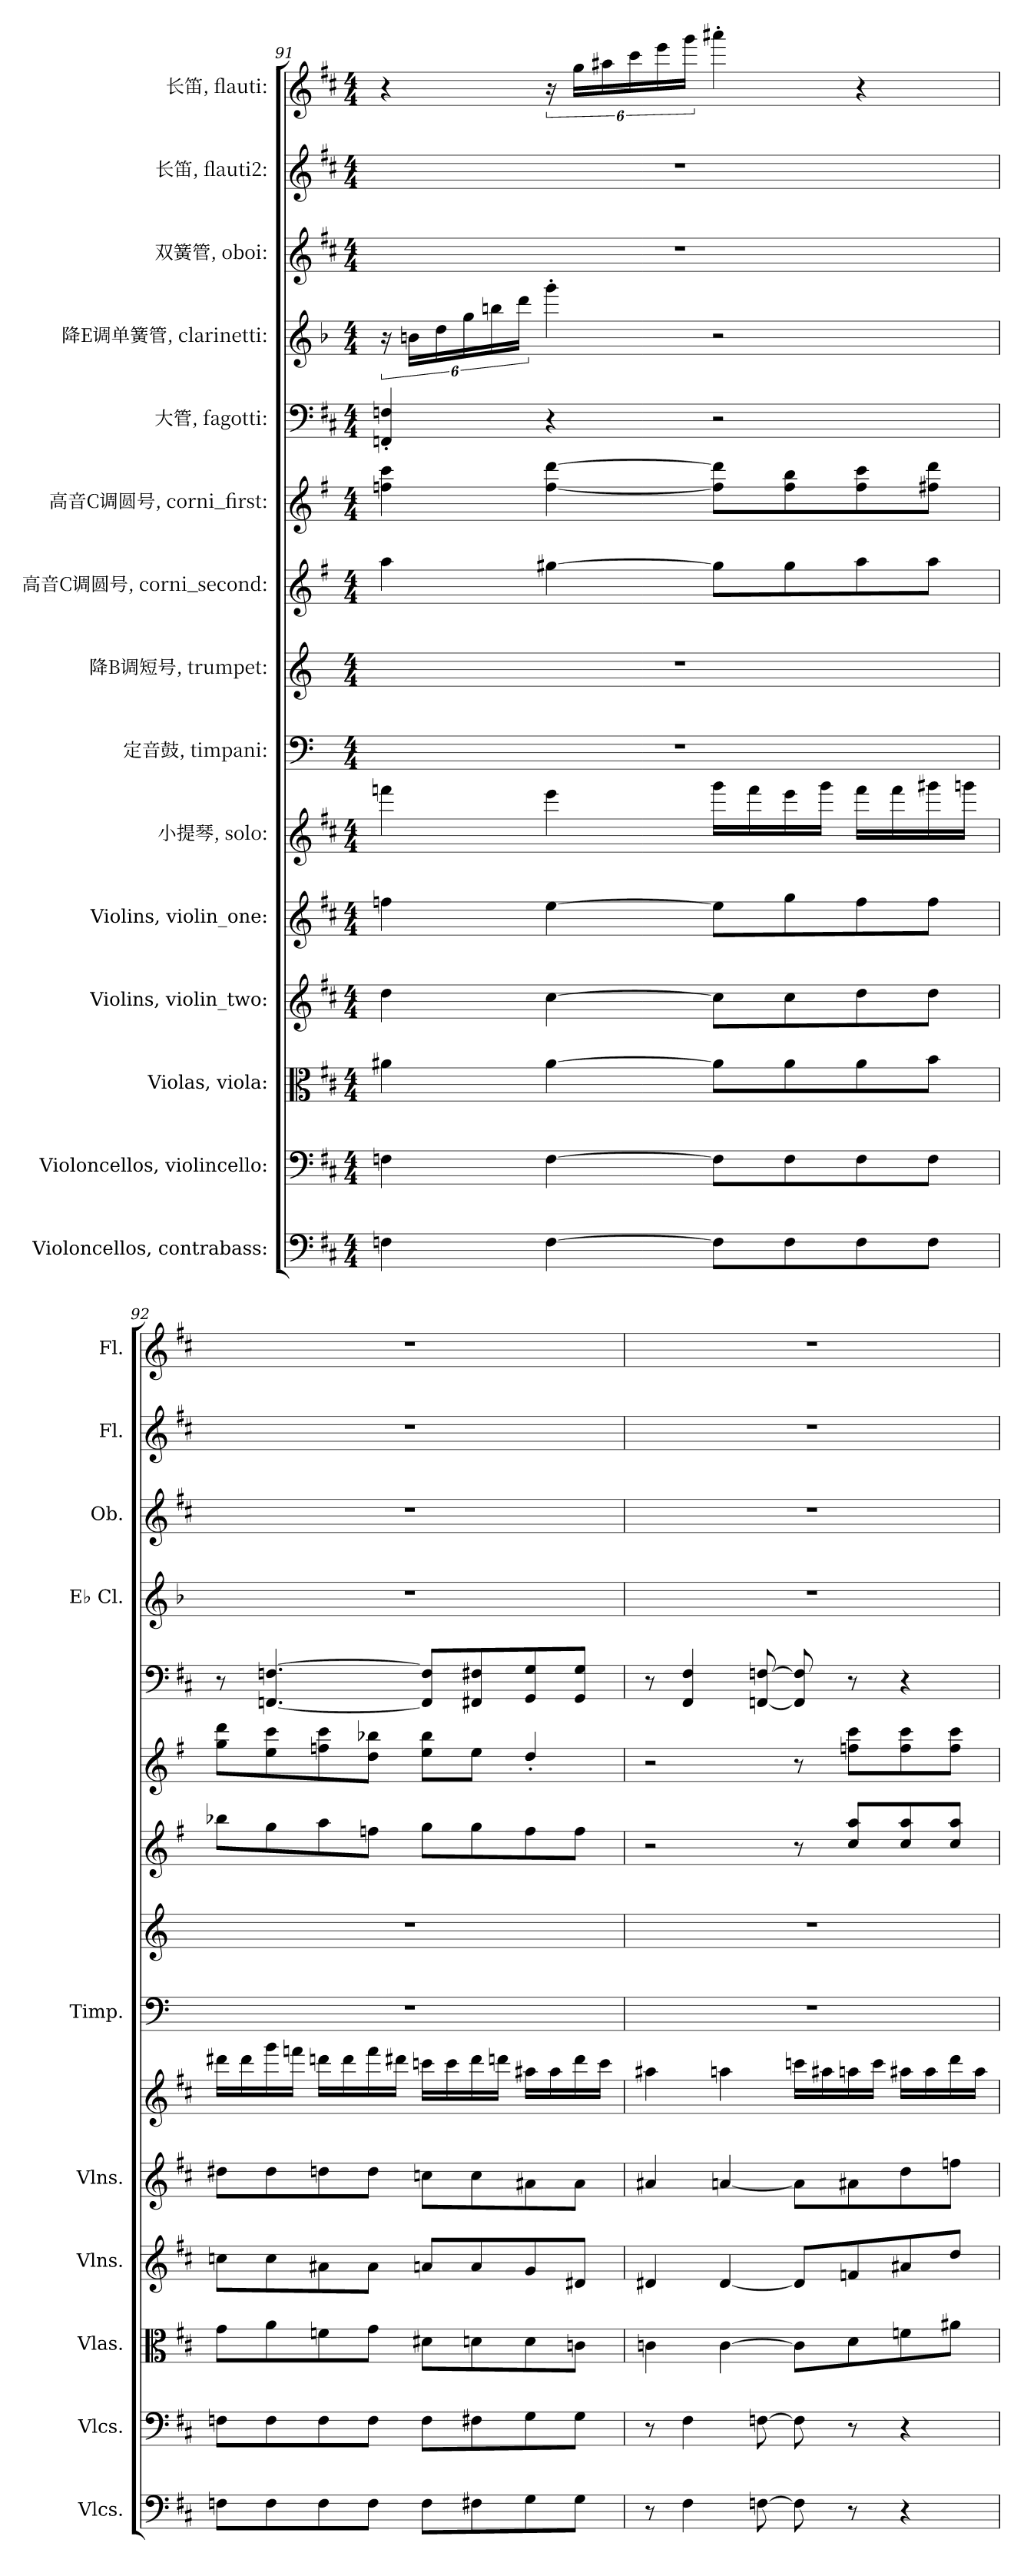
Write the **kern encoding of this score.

**kern	**kern	**kern	**kern	**kern	**kern	**kern	**kern	**kern	**kern	**kern	**kern	**kern	**kern	**kern
*part15	*part14	*part13	*part12	*part11	*part10	*part9	*part8	*part7	*part6	*part5	*part4	*part3	*part2	*part1
*staff15	*staff14	*staff13	*staff12	*staff11	*staff10	*staff9	*staff8	*staff7	*staff6	*staff5	*staff4	*staff3	*staff2	*staff1
*I"Violoncellos, contrabass:	*I"Violoncellos, violincello:	*I"Violas, viola:	*I"Violins, violin_two:	*I"Violins, violin_one:	*I"小提琴, solo:	*I"定音鼓, timpani:	*I"降B调短号, trumpet:	*I"高音C调圆号, corni_second:	*I"高音C调圆号, corni_first:	*I"大管, fagotti:	*I"降E调单簧管, clarinetti:	*I"双簧管, oboi:	*I"长笛, flauti2:	*I"长笛, flauti:
*I'Vlcs.	*I'Vlcs.	*I'Vlas.	*I'Vlns.	*I'Vlns.	*	*I'Timp.	*	*	*	*	*I'E♭ Cl.	*I'Ob.	*I'Fl.	*I'Fl.
!!LO:PB:g=z
*clefF4	*clefF4	*clefC3	*clefG2	*clefG2	*clefG2	*clefF4	*clefG2	*clefG2	*clefG2	*clefF4	*clefG2	*clefG2	*clefG2	*clefG2
*	*	*	*	*	*	*	*ITrd1c2	*ITrd4c7	*ITrd4c7	*	*ITrd-2c-3	*	*	*
*k[f#c#]	*k[f#c#]	*k[f#c#]	*k[f#c#]	*k[f#c#]	*k[f#c#]	*k[]	*k[b-e-]	*k[]	*k[]	*k[f#c#]	*k[b-e-a-d-]	*k[f#c#]	*k[f#c#]	*k[f#c#]
*M4/4	*M4/4	*M4/4	*M4/4	*M4/4	*M4/4	*M4/4	*M4/4	*M4/4	*M4/4	*M4/4	*M4/4	*M4/4	*M4/4	*M4/4
=91	=91	=91	=91	=91	=91	=91	=91	=91	=91	=91	=91	=91	=91	=91
4Fn\	4Fn\	4a#X\	4dd\	4ffn\	4fffn\	1r	1r	4dd\	4b-X\ 4ff\	4FFn/' 4Fn/'	24r	1r	1r	4r
.	.	.	.	.	.	.	.	.	.	.	24ddn\LL	.	.	.
.	.	.	.	.	.	.	.	.	.	.	24ff\	.	.	.
*	*	*	*	*	*	*	*	*	*	*	*Xbrackettup	*	*	*
.	.	.	.	.	.	.	.	.	.	.	24bb-\	.	.	.
.	.	.	.	.	.	.	.	.	.	.	24dddn\	.	.	.
.	.	.	.	.	.	.	.	.	.	.	24fff\JJ	.	.	.
[4F\	[4F\	[4a#\	[4cc#\	[4ee\	4eee\	.	.	[4cc#X\	[4b-\ [4gg\	4r	4bbb-'\	.	.	24r
.	.	.	.	.	.	.	.	.	.	.	.	.	.	24gg\LL
.	.	.	.	.	.	.	.	.	.	.	.	.	.	24aa#X\
*	*	*	*	*	*	*	*	*	*	*	*	*	*	*Xbrackettup
.	.	.	.	.	.	.	.	.	.	.	.	.	.	24ccc#\
.	.	.	.	.	.	.	.	.	.	.	.	.	.	24eee\
.	.	.	.	.	.	.	.	.	.	.	.	.	.	24ggg\JJ
8F\L]	8F\L]	8a#\L]	8cc#\L]	8ee\L]	16ggg\LL	.	.	8cc#\L]	8b-\] 8gg\]L	2r	2r	.	.	4aaa#X'\
.	.	.	.	.	16fff\	.	.	.	.	.	.	.	.	.
8F\	8F\	8a#\	8cc#\	8gg\	16eee\	.	.	8cc#\	8b-\ 8ee\	.	.	.	.	.
.	.	.	.	.	16ggg\JJ	.	.	.	.	.	.	.	.	.
8F\	8F\	8a#\	8dd\	8ff\	16fff\LL	.	.	8dd\	8b-\ 8ff\	.	.	.	.	4r
.	.	.	.	.	16fff\	.	.	.	.	.	.	.	.	.
8F\J	8F\J	8b\J	8dd\J	8ff\J	16ggg#X\	.	.	8dd\J	8bn\ 8gg\J	.	.	.	.	.
.	.	.	.	.	16gggn\JJ	.	.	.	.	.	.	.	.	.
!!LO:PB:g=z
=92	=92	=92	=92	=92	=92	=92	=92	=92	=92	=92	=92	=92	=92	=92
8Fn\L	8Fn\L	8g\L	8ccn\L	8dd#X\L	16ddd#X\LL	1r	1r	8ee-X\L	8cc\ 8gg\L	8r	1r	1r	1r	1r
.	.	.	.	.	16ddd#\	.	.	.	.	.	.	.	.	.
8F\	8F\	8a\	8cc\	8dd#\	16ggg\	.	.	8cc\	8a\ 8ff\	[4.FFn/ [4.Fn/	.	.	.	.
.	.	.	.	.	16fffn\JJ	.	.	.	.	.	.	.	.	.
8F\	8F\	8fn\	8a#X\	8ddn\	16dddn\LL	.	.	8dd\	8b-X\ 8ff\	.	.	.	.	.
.	.	.	.	.	16ddd\	.	.	.	.	.	.	.	.	.
8F\J	8F\J	8g\J	8a#\J	8dd\J	16fff\	.	.	8b-X\J	8g\ 8ee-X\J	.	.	.	.	.
.	.	.	.	.	16ddd#X\JJ	.	.	.	.	.	.	.	.	.
8F\L	8F\L	8d#X\L	8an/L	8ccn\L	16cccn\LL	.	.	8cc\L	8a\ 8ee-\L	8FF/] 8F/]L	.	.	.	.
.	.	.	.	.	16ccc\	.	.	.	.	.	.	.	.	.
8F#X\	8F#X\	8dn\	8a/	8cc\	16ddd#\	.	.	8cc\	8a\J	8FF#X/ 8F#X/	.	.	.	.
.	.	.	.	.	16dddn\JJ	.	.	.	.	.	.	.	.	.
8G\	8G\	8d\	8g/	8a#X\	16aa#X\LL	.	.	8b-\	4g'/	8GG/ 8G/	.	.	.	.
.	.	.	.	.	16aa#\	.	.	.	.	.	.	.	.	.
8G\J	8G\J	8cn\J	8d#X/J	8a#\J	16ddd\	.	.	8b-\J	.	8GG/ 8G/J	.	.	.	.
.	.	.	.	.	16ccc\JJ	.	.	.	.	.	.	.	.	.
!!LO:PB:g=z
=93	=93	=93	=93	=93	=93	=93	=93	=93	=93	=93	=93	=93	=93	=93
8r	8r	4cn\	4d#X/	4a#X/	4aa#X\	1r	1r	2r	2r	8r	1r	1r	1r	1r
4F#\	4F#\	.	.	.	.	.	.	.	.	4FF#/ 4F#/	.	.	.	.
.	.	[4c\	[4d#/	[4an/	4aan\	.	.	.	.	.	.	.	.	.
[8Fn\	[8Fn\	.	.	.	.	.	.	.	.	[8FFn/ [8Fn/	.	.	.	.
8F\]	8F\]	8c\L]	8d#/L]	8a\L]	16cccn\LL	.	.	8r	8r	8FF/] 8F/]	.	.	.	.
.	.	.	.	.	16aa#X\	.	.	.	.	.	.	.	.	.
8r	8r	8d\	8fn/	8a#X\	16aan\	.	.	8f/ 8dd/L	8b-X\ 8ff\L	8r	.	.	.	.
.	.	.	.	.	16ccc\JJ	.	.	.	.	.	.	.	.	.
4r	4r	8fn\	8a#X/	8dd\	16aa#X\LL	.	.	8f/ 8dd/	8b-\ 8ff\	4r	.	.	.	.
.	.	.	.	.	16aa#\	.	.	.	.	.	.	.	.	.
.	.	8a#X\J	8dd/J	8ffn\J	16ddd\	.	.	8f/ 8dd/J	8b-\ 8ff\J	.	.	.	.	.
.	.	.	.	.	16aa#\JJ	.	.	.	.	.	.	.	.	.
=	=	=	=	=	=	=	=	=	=	=	=	=	=	=
*-	*-	*-	*-	*-	*-	*-	*-	*-	*-	*-	*-	*-	*-	*-
